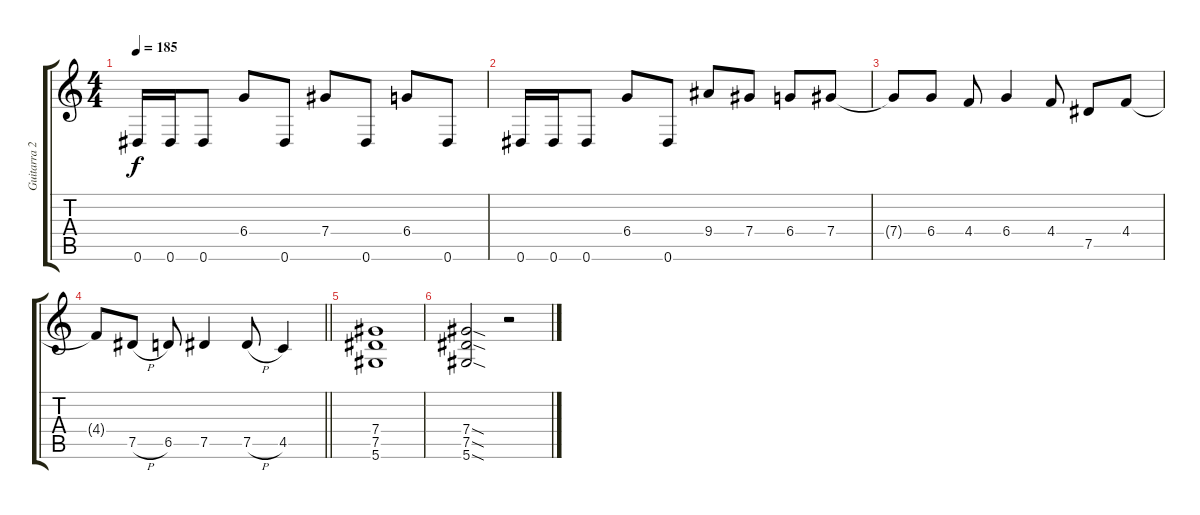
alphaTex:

\track ("Guitarra 2" "Guitarra 2") {instrument distortionguitar}
\staff {score tabs}
\tuning (Eb4 Bb3 Gb3 Db3 Ab2 Eb2) {hide}
\ts (4 4)
\tempo 185
\clef g2
\ks c
0.6.16{dy f} 0.6.16 0.6.8 6.4.8 0.6.8 7.4.8 0.6.8 6.4.8 0.6.8 |
0.6.16 0.6.16 0.6.8 6.4.8 0.6.8 9.4.8 7.4.8 6.4.8 7.4.8 |
7.4{t}.8 6.4.8 4.4.8 6.4.4 4.4.8 7.5.8 4.4.8 |
\barLineRight lightlight
4.4{t}.8 7.5{h}.8 6.5.8 7.5.4 7.5{h}.8 4.5.4 |
(7.4 7.5 5.6).1 |
(7.4{sod} 7.5{sod} 5.6{sod}).2 r.2
